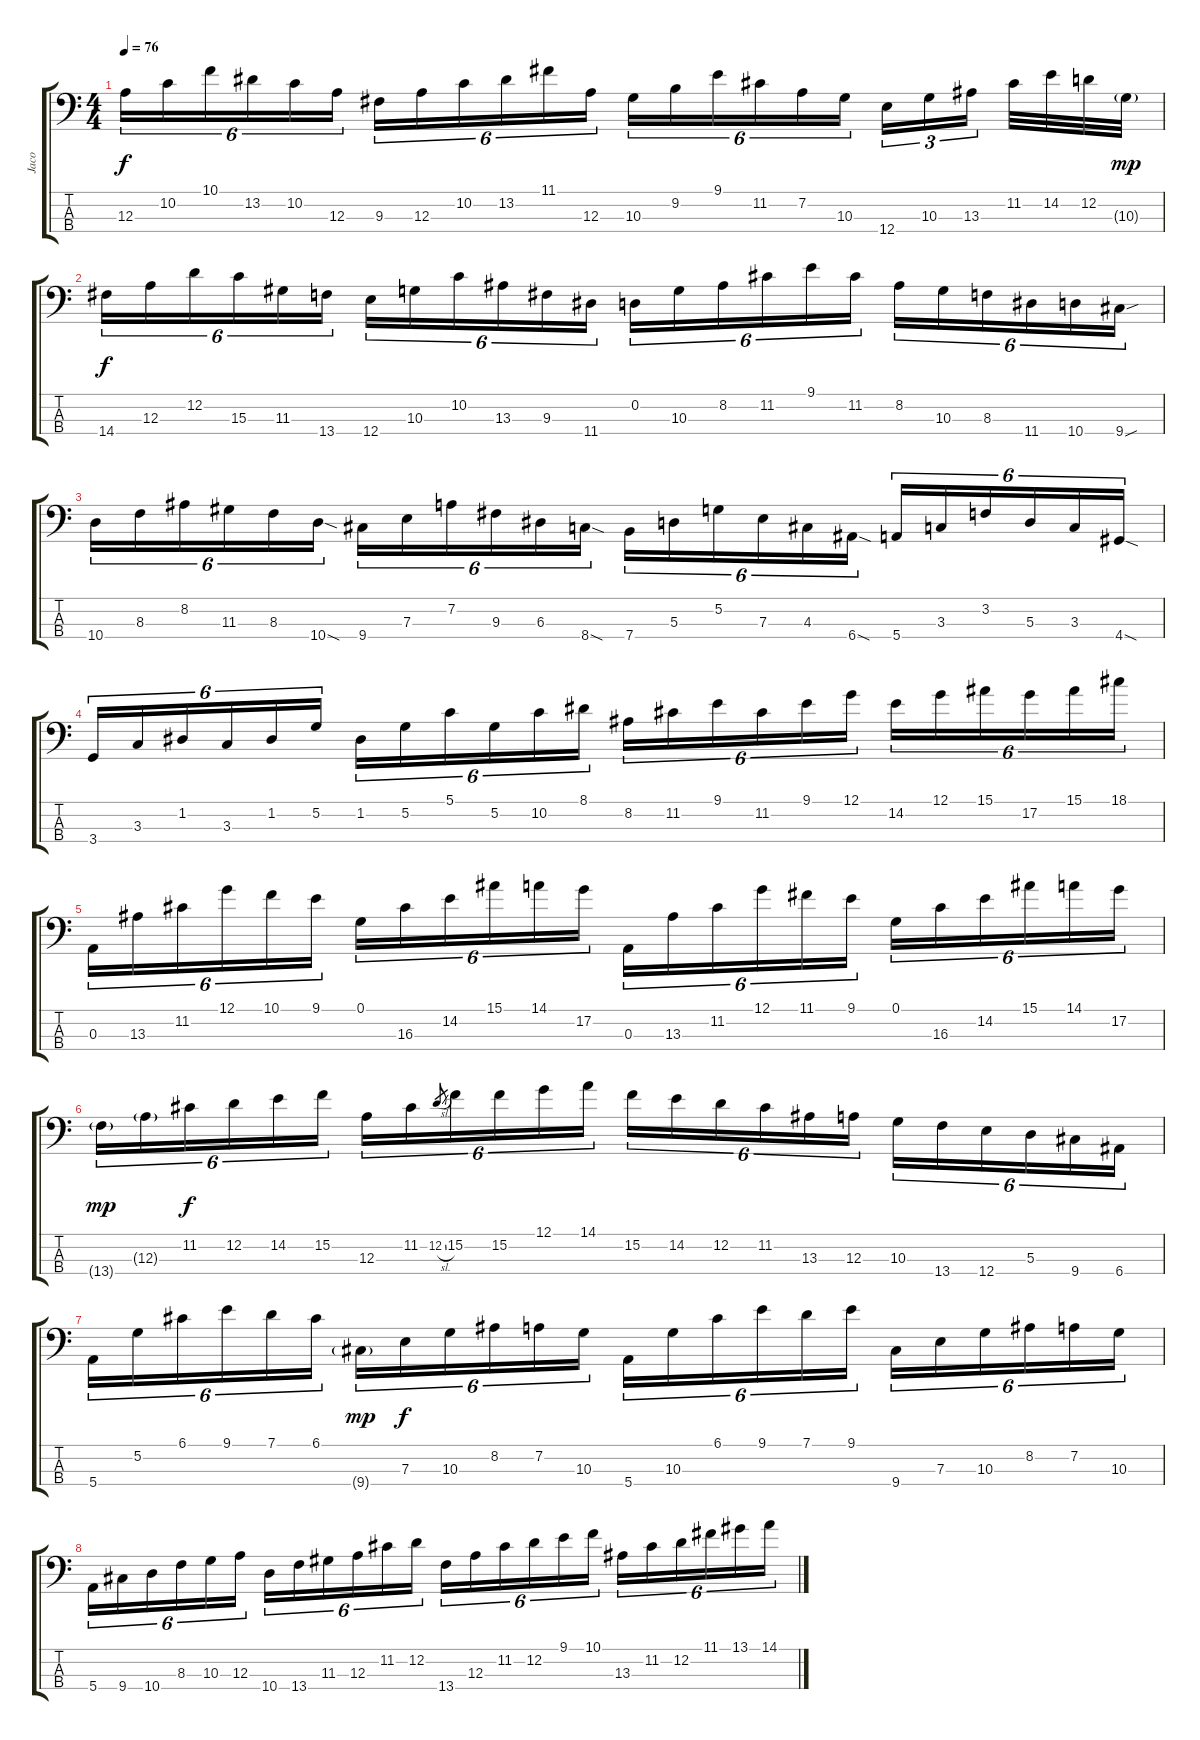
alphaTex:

\track ("Jaco" "Jaco") {instrument fretlessbass}
\staff {score tabs}
\tuning (G2 D2 A1 E1) {hide}
\ts (4 4)
\tempo 76
\clef f4
\ks c
12.3.16{tu (6 4) dy f} 10.2.16{tu (6 4)} 10.1.16{tu (6 4)} 13.2.16{tu (6 4)} 10.2.16{tu (6 4)} 12.3.16{tu (6 4)} 9.3.16{tu (6 4)} 12.3.16{tu (6 4)} 10.2.16{tu (6 4)} 13.2.16{tu (6 4)} 11.1.16{tu (6 4)} 12.3.16{tu (6 4)} 10.3.16{tu (6 4)} 9.2.16{tu (6 4)} 9.1.16{tu (6 4)} 11.2.16{tu (6 4)} 7.2.16{tu (6 4)} 10.3.16{tu (6 4)} 12.4.16{tu (3 2)} 10.3.16{tu (3 2)} 13.3.16{tu (3 2)} 11.2.32 14.2.32 12.2.32 10.3{g}.32{dy mp} |
14.4.16{tu (6 4) dy f} 12.3.16{tu (6 4)} 12.2.16{tu (6 4)} 15.3.16{tu (6 4)} 11.3.16{tu (6 4)} 13.4.16{tu (6 4)} 12.4.16{tu (6 4)} 10.3.16{tu (6 4)} 10.2.16{tu (6 4)} 13.3.16{tu (6 4)} 9.3.16{tu (6 4)} 11.4.16{tu (6 4)} 0.2.16{tu (6 4)} 10.3.16{tu (6 4)} 8.2.16{tu (6 4)} 11.2.16{tu (6 4)} 9.1.16{tu (6 4)} 11.2.16{tu (6 4)} 8.2.16{tu (6 4)} 10.3.16{tu (6 4)} 8.3.16{tu (6 4)} 11.4.16{tu (6 4)} 10.4.16{tu (6 4)} 9.4{sou}.16{tu (6 4)} |
10.4.16{tu (6 4)} 8.3.16{tu (6 4)} 8.2.16{tu (6 4)} 11.3.16{tu (6 4)} 8.3.16{tu (6 4)} 10.4{sod}.16{tu (6 4)} 9.4.16{tu (6 4)} 7.3.16{tu (6 4)} 7.2.16{tu (6 4)} 9.3.16{tu (6 4)} 6.3.16{tu (6 4)} 8.4{sod}.16{tu (6 4)} 7.4.16{tu (6 4)} 5.3.16{tu (6 4)} 5.2.16{tu (6 4)} 7.3.16{tu (6 4)} 4.3.16{tu (6 4)} 6.4{sod}.16{tu (6 4)} 5.4.16{tu (6 4)} 3.3.16{tu (6 4)} 3.2.16{tu (6 4)} 5.3.16{tu (6 4)} 3.3.16{tu (6 4)} 4.4{sod}.16{tu (6 4)} |
3.4.16{tu (6 4)} 3.3.16{tu (6 4)} 1.2.16{tu (6 4)} 3.3.16{tu (6 4)} 1.2.16{tu (6 4)} 5.2.16{tu (6 4)} 1.2.16{tu (6 4)} 5.2.16{tu (6 4)} 5.1.16{tu (6 4)} 5.2.16{tu (6 4)} 10.2.16{tu (6 4)} 8.1.16{tu (6 4)} 8.2.16{tu (6 4)} 11.2.16{tu (6 4)} 9.1.16{tu (6 4)} 11.2.16{tu (6 4)} 9.1.16{tu (6 4)} 12.1.16{tu (6 4)} 14.2.16{tu (6 4)} 12.1.16{tu (6 4)} 15.1.16{tu (6 4)} 17.2.16{tu (6 4)} 15.1.16{tu (6 4)} 18.1.16{tu (6 4)} |
0.3.16{tu (6 4)} 13.3.16{tu (6 4)} 11.2.16{tu (6 4)} 12.1.16{tu (6 4)} 10.1.16{tu (6 4)} 9.1.16{tu (6 4)} 0.1.16{tu (6 4)} 16.3.16{tu (6 4)} 14.2.16{tu (6 4)} 15.1.16{tu (6 4)} 14.1.16{tu (6 4)} 17.2.16{tu (6 4)} 0.3.16{tu (6 4)} 13.3.16{tu (6 4)} 11.2.16{tu (6 4)} 12.1.16{tu (6 4)} 11.1.16{tu (6 4)} 9.1.16{tu (6 4)} 0.1.16{tu (6 4)} 16.3.16{tu (6 4)} 14.2.16{tu (6 4)} 15.1.16{tu (6 4)} 14.1.16{tu (6 4)} 17.2.16{tu (6 4)} |
13.4{g}.16{tu (6 4) dy mp} 12.3{g}.16{tu (6 4)} 11.2.16{tu (6 4) dy f} 12.2.16{tu (6 4)} 14.2.16{tu (6 4)} 15.2.16{tu (6 4)} 12.3.16{tu (6 4)} 11.2.16{tu (6 4)} 12.2{sl}.8{gr} 15.2.16{tu (6 4)} 15.2.16{tu (6 4)} 12.1.16{tu (6 4)} 14.1.16{tu (6 4)} 15.2.16{tu (6 4)} 14.2.16{tu (6 4)} 12.2.16{tu (6 4)} 11.2.16{tu (6 4)} 13.3.16{tu (6 4)} 12.3.16{tu (6 4)} 10.3.16{tu (6 4)} 13.4.16{tu (6 4)} 12.4.16{tu (6 4)} 5.3.16{tu (6 4)} 9.4.16{tu (6 4)} 6.4.16{tu (6 4)} |
5.4.16{tu (6 4)} 5.2.16{tu (6 4)} 6.1.16{tu (6 4)} 9.1.16{tu (6 4)} 7.1.16{tu (6 4)} 6.1.16{tu (6 4)} 9.4{g}.16{tu (6 4) dy mp} 7.3.16{tu (6 4) dy f} 10.3.16{tu (6 4)} 8.2.16{tu (6 4)} 7.2.16{tu (6 4)} 10.3.16{tu (6 4)} 5.4.16{tu (6 4)} 10.3.16{tu (6 4)} 6.1.16{tu (6 4)} 9.1.16{tu (6 4)} 7.1.16{tu (6 4)} 9.1.16{tu (6 4)} 9.4.16{tu (6 4)} 7.3.16{tu (6 4)} 10.3.16{tu (6 4)} 8.2.16{tu (6 4)} 7.2.16{tu (6 4)} 10.3.16{tu (6 4)} |
5.4.16{tu (6 4)} 9.4.16{tu (6 4)} 10.4.16{tu (6 4)} 8.3.16{tu (6 4)} 10.3.16{tu (6 4)} 12.3.16{tu (6 4)} 10.4.16{tu (6 4)} 13.4.16{tu (6 4)} 11.3.16{tu (6 4)} 12.3.16{tu (6 4)} 11.2.16{tu (6 4)} 12.2.16{tu (6 4)} 13.4.16{tu (6 4)} 12.3.16{tu (6 4)} 11.2.16{tu (6 4)} 12.2.16{tu (6 4)} 9.1.16{tu (6 4)} 10.1.16{tu (6 4)} 13.3.16{tu (6 4)} 11.2.16{tu (6 4)} 12.2.16{tu (6 4)} 11.1.16{tu (6 4)} 13.1.16{tu (6 4)} 14.1.16{tu (6 4)}
